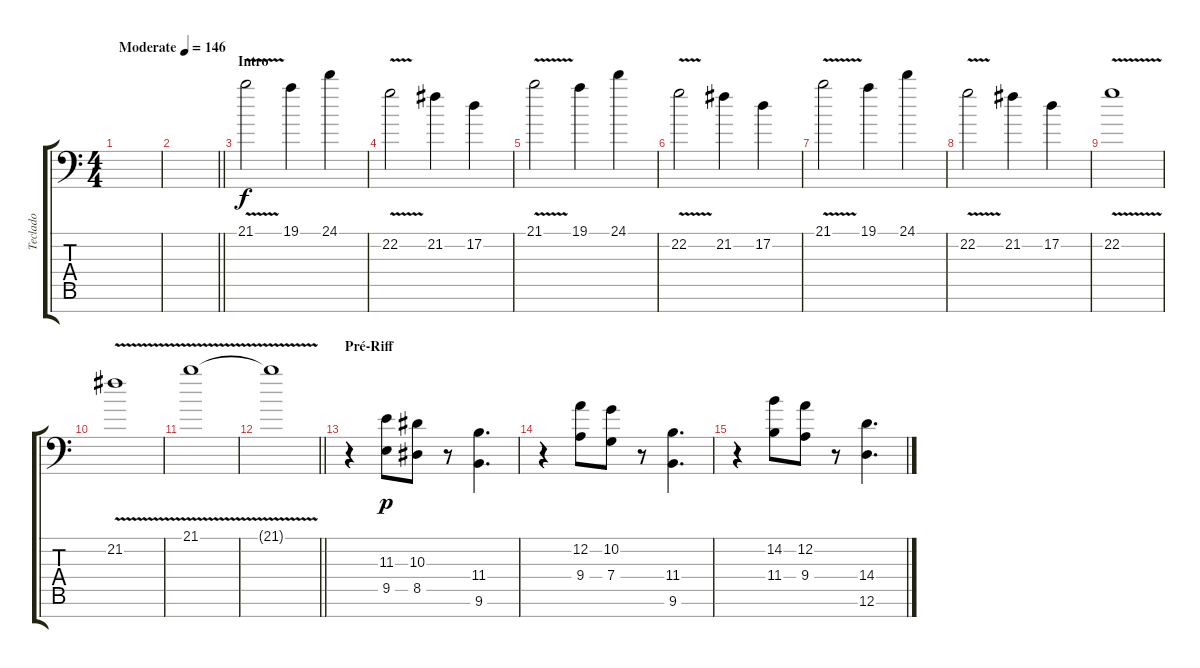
\track ("Teclado" "Teclado") {instrument tremolostrings}
\staff {score tabs}
\tuning (D4 A3 F3 C3 G2 D2 A1) {hide}
\ts (4 4)
\tempo (146 "Moderate")
\clef f4
\ks c
|
\barLineRight lightlight
|
\section ("" "Intro")
21.1{v}.2{instrument voiceoohs} 19.1.4 24.1.4 |
22.2{v}.2 21.2.4 17.2.4 |
21.1{v}.2 19.1.4 24.1.4 |
22.2{v}.2 21.2.4 17.2.4 |
21.1{v}.2 19.1.4 24.1.4 |
22.2{v}.2 21.2.4 17.2.4 |
22.2{v}.1 |
21.2{v}.1 |
21.1{v}.1 |
\barLineRight lightlight
21.1{t}.1 |
\section ("" "Pré-Riff")
r.4{volume 14 instrument choiraahs} (11.3 9.5).8{dy p} (10.3 8.5).8 r.8 (11.4 9.6).4{d} |
r.4 (12.2 9.4).8 (10.2 7.4).8 r.8 (11.4 9.6).4{d} |
r.4 (14.2 11.4).8 (12.2 9.4).8 r.8 (14.4 12.6).4{d}
